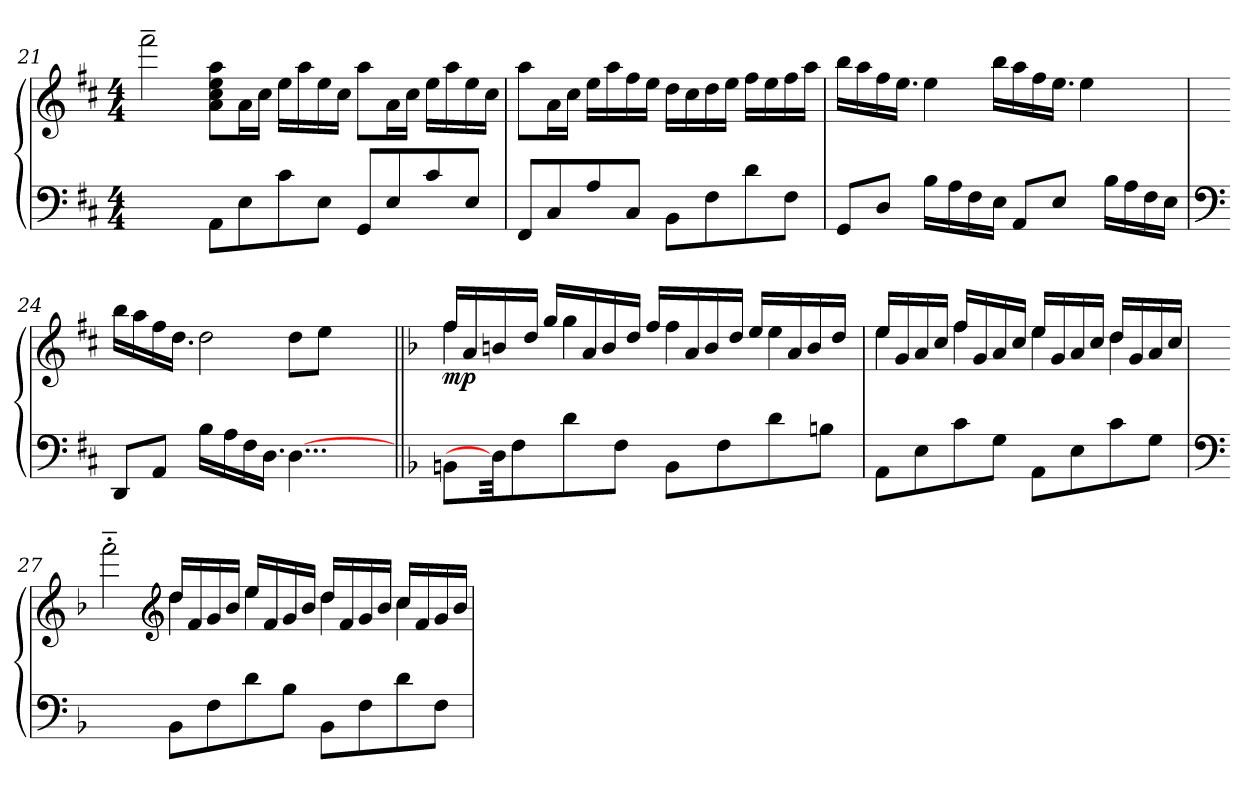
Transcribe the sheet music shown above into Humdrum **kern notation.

**kern	**kern	**dynam
*part1	*part1	*part1
*staff2	*staff1	*staff1/2
!!LO:LB:g=z
*clefF4	*clefG2	*
*k[f#c#]	*k[f#c#]	*
*M4/4	*M4/4	*
=21	=21	=21
2ryy	2fff#~\	.
8AA\L	8a\ 8cc#\ 8ee\ 8aa\L	.
8E\	16a\L	.
.	16cc#\JJ	.
8c#\	16ee\LL	.
.	16aa\	.
8E\J	16ee\	.
.	16cc#\JJ	.
8GG/L	8aa\L	.
8E/	16a\L	.
.	16cc#\JJ	.
8c#/	16ee\LL	.
.	16aa\	.
8E/J	16ee\	.
.	16cc#\JJ	.
=22	=22	=22
8FF#/L	8aa\L	.
8C#/	16a\L	.
.	16cc#\JJ	.
8A/	16ee\LL	.
.	16aa\	.
8C#/J	16ff#\	.
.	16ee\JJ	.
8BB\L	16dd\LL	.
.	16cc#\	.
8F#\	16dd\	.
.	16ee\JJ	.
8d\	16ff#\LL	.
.	16ee\	.
8F#\J	16ff#\	.
.	16aa\JJ	.
!!LO:LB:g=z
=23	=23	=23
*	*^	*
8GG/L	16bb\LL	4ryy	.
.	16aa\	.	.
8D/J	16ff#\	.	.
.	16.ee\JJ	.	.
16B\LL	.	4ee\	.
.	8ryy	.	.
16A\	.	.	.
16F#\	.	.	.
.	32ryy	.	.
16E\JJ	16bb\LL	.	.
8AA/L	16aa\	8.ryy	.
.	16ff#\	.	.
8E/J	16.ee\JJ	.	.
.	.	4ee\	.
.	4ryy	.	.
16B\LL	.	.	.
16A\	.	.	.
16F#\	.	.	.
16E\JJ	.	16ryy	.
.	32ryy	.	.
!!LO:PB:g=z	!!
=24	=24	=24	=24
*clefF4	*	*	*
8DD/L	16bb\LL	4ryy	.
.	16aa\	.	.
8AA/J	16ff#\	.	.
.	16.dd\JJ	.	.
16B\LL	.	2dd\	.
.	4ryy	.	.
16A\	.	.	.
16F#\	.	.	.
16.D\JJ	.	.	.
[4...D\	8dd\L	.	.
.	8ee\J	.	.
.	.	4ryy	.
.	8..ryy	.	.
=25||	=25||	=25||	=25||
*k[b-]	*k[b-]	*	*
!	!	!	!LO:DY:b
8BBn\L	4ff\	16ff/LL	mp
.	.	16a/	.
32D\]	.	16bn/	.
8F\	.	.	.
.	.	16dd/JJ	.
.	32ryy	16gg/LL	.
8d\	4gg\	.	.
.	.	16a/	.
.	.	16b/	.
8F\J	.	.	.
.	.	16dd/JJ	.
.	.	16ff/LL	.
8BB\L	4ff\	.	.
.	.	16a/	.
.	.	16b/	.
8F\	.	.	.
.	.	16dd/JJ	.
.	.	16ee/LL	.
8d\	4ee\	.	.
.	.	16a/	.
.	.	16b/	.
8Bn\J	.	.	.
.	.	16dd/JJ	.
.	.	32ryy	.
!!LO:LB:g=z	!!
=26	=26	=26	=26
8AA\L	4ee\	16ee/LL	.
.	.	16g/	.
8E\	.	16a/	.
.	.	16cc/JJ	.
8c\	4ff\	16ff/LL	.
.	.	16g/	.
8G\J	.	16a/	.
.	.	16cc/JJ	.
8AA\L	4ee\	16ee/LL	.
.	.	16g/	.
8E\	.	16a/	.
.	.	16cc/JJ	.
8c\	4dd\	16dd/LL	.
.	.	16g/	.
8G\J	.	16a/	.
.	.	16cc/JJ	.
!!LO:PB:g=z	!!
=27	=27	=27	=27
*clefF4	*	*	*
*^	*	*	*
2ryy	2ryy	2fff'~\	2ryy	.
*	*	*clefG2	*	*
1ryy	8BB-\L	4dd\	16dd/LL	.
.	.	.	16f/	.
.	8F\	.	16g/	.
.	.	.	16b-/JJ	.
.	8d\	4ee\	16ee/LL	.
.	.	.	16f/	.
.	8B-\J	.	16g/	.
.	.	.	16b-/JJ	.
.	8BB-\L	4dd\	16dd/LL	.
.	.	.	16f/	.
.	8F\	.	16g/	.
.	.	.	16b-/JJ	.
.	8d\	4cc\	16cc/LL	.
.	.	.	16f/	.
.	8F\J	.	16g/	.
.	.	.	16b-/JJ	.
*v	*v	*	*	*
*	*v	*v	*
=	=	=
*-	*-	*-
